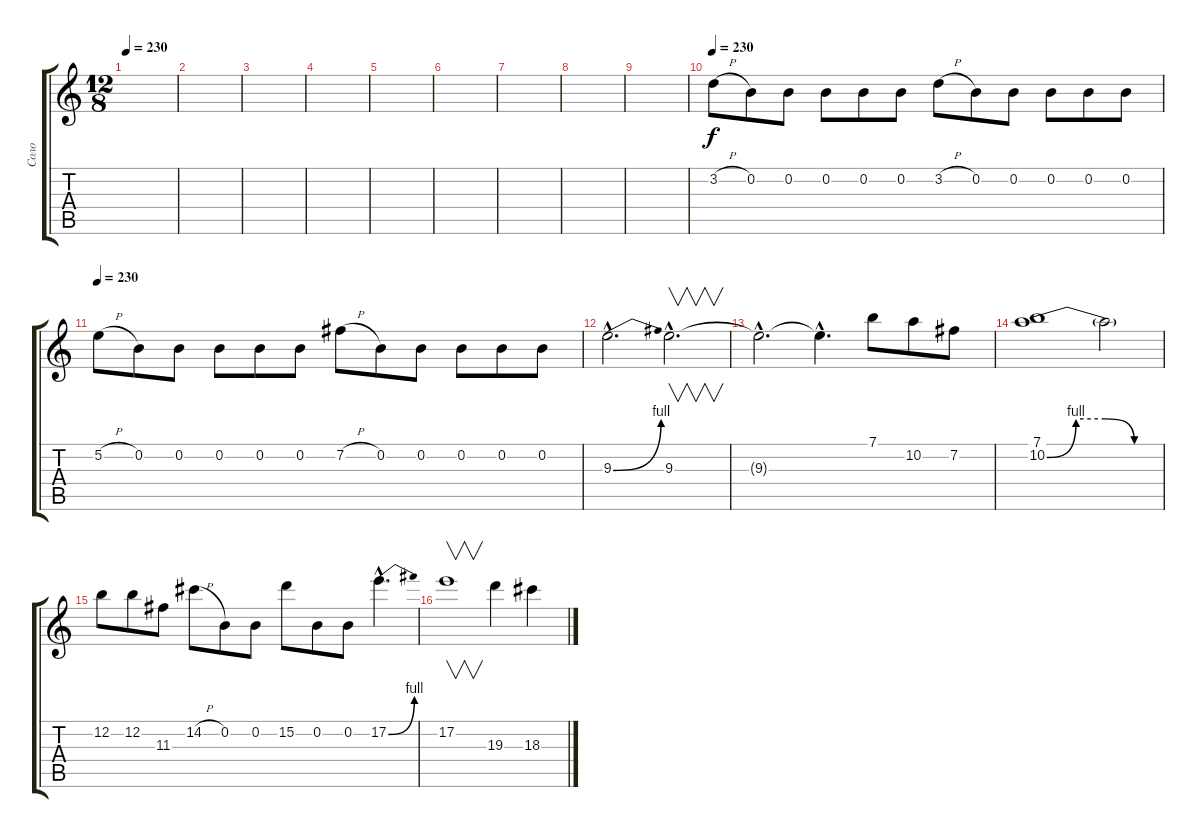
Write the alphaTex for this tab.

\track ("Соло" "Соло") {instrument distortionguitar}
\staff {score tabs}
\tuning (E4 B3 G3 D3 A2 E2) {hide}
\ts (12 8)
\tempo 230
\clef g2
\ks c
|
|
|
|
|
|
|
|
|
\tempo 230
3.2{h}.8 0.2.8 0.2.8 0.2.8 0.2.8 0.2.8 3.2{h}.8 0.2.8 0.2.8 0.2.8 0.2.8 0.2.8 |
\tempo 230
5.2{h}.8 0.2.8 0.2.8 0.2.8 0.2.8 0.2.8 7.2{h}.8 0.2.8 0.2.8 0.2.8 0.2.8 0.2.8 |
9.3{be (bend 0 0 60 4) hac}.2{d} 9.3{hac}.2{v d} |
9.3{hac t}.2{d} 9.3{hac t}.4{d} 7.1.8 10.2.8 7.2.8 |
(7.1 10.2{be (custom 0 0 15 4 30 4 45 0 60 0)}).1 10.2{t}.2 |
12.2.8 12.2.8 11.3.8 14.2{h}.8 0.2.8 0.2.8 15.2.8 0.2.8 0.2.8 17.2{be (bend 0 0 60 4) hac}.4{d} |
17.2.1{v} 19.3.4 18.3.4
